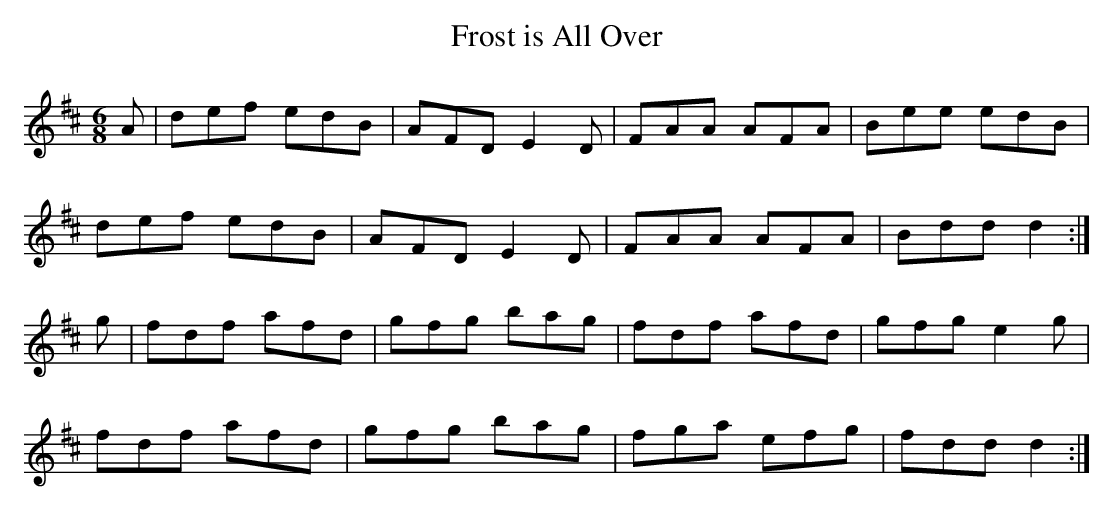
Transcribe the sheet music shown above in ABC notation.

X:1
T: Frost is All Over
M: 6/8
L: 1/8
K: D
A|def edB|AFD E2D|FAA AFA|Bee edB|
def edB|AFD E2D|FAA AFA|Bdd d2 :|
g|fdf afd|gfg bag|fdf afd|gfg e2g|
fdf afd|gfg bag|fga efg|fdd d2 :|
